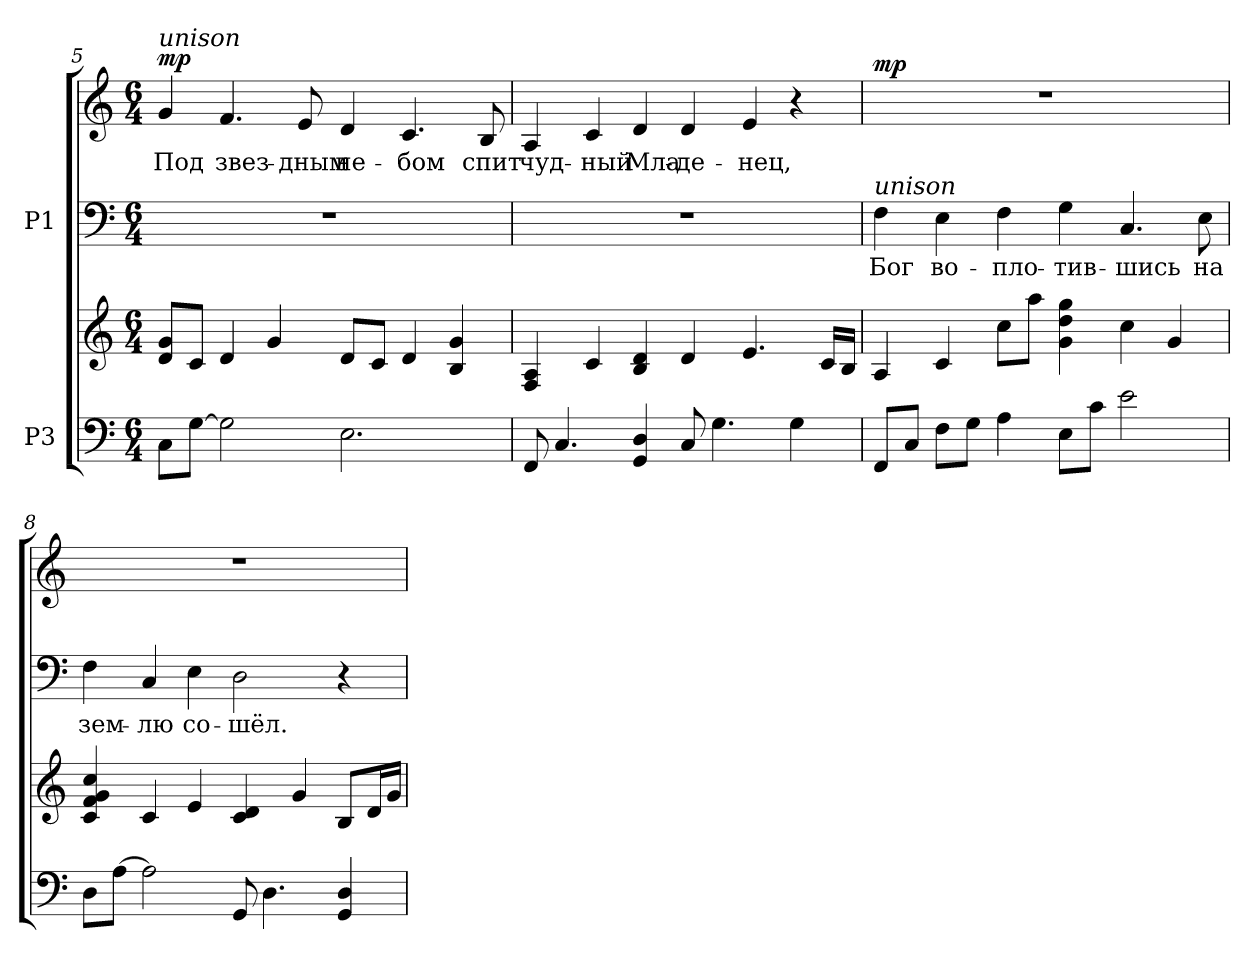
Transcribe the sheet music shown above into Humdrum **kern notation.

**kern	**kern	**kern	**text	**kern	**text	**dynam
*part2	*part2	*part1	*part1	*part1	*part1	*part1
*staff4	*staff3	*staff2	*staff2	*staff1	*staff1	*staff1/2
*I"P3	*	*I"P1	*	*	*	*
!!LO:LB:g=z
*clefF4	*clefG2	*clefF4	*	*clefG2	*	*
*k[]	*k[]	*k[]	*	*k[]	*	*
*C:	*C:	*C:	*	*C:	*	*
*M6/4	*M6/4	*M6/4	*	*M6/4	*	*
=5	=5	=5	=5	=5	=5	=5
!	!	!LO:N:vis=1	!	!	!	!
!	!	!	!	!LO:TX:a:i:t=unison	!	!
!	!	!	!	!	!LO:LY:b:color=#000000	!
8Ci\L	8di/ 8giL	1.r	.	4gi/	Под	mp
[>8Gi\J	8ci/J	.	.	.	.	.
!	!	!	!	!	!LO:LY:b:color=#000000	!
2Gi\]	4di/	.	.	4.fi/	звез-	.
.	4gi/	.	.	.	.	.
!	!	!	!	!	!LO:LY:b:color=#000000	!
.	.	.	.	8ei/	-дным	.
!	!	!	!	!	!LO:LY:b:color=#000000	!
2.Ei\	8di/L	.	.	4di/	не-	.
.	8ci/J	.	.	.	.	.
!	!	!	!	!	!LO:LY:b:color=#000000	!
.	4di/	.	.	4.ci/	-бом	.
.	4Bi/ 4gi	.	.	.	.	.
!	!	!	!	!	!LO:LY:b:color=#000000	!
.	.	.	.	8Bi/	спит	.
=6	=6	=6	=6	=6	=6	=6
!	!	!LO:N:vis=1	!	!	!	!
!	!	!	!	!	!LO:LY:b:color=#000000	!
8FFi/	4Fi/ 4Ai	1.r	.	4Ai/	чуд-	.
4.Ci/	.	.	.	.	.	.
!	!	!	!	!	!LO:LY:b:color=#000000	!
.	4ci/	.	.	4ci/	-ный	.
!	!	!	!	!	!LO:LY:b:color=#000000	!
4GGi/ 4Di	4Bi/ 4di	.	.	4di/	Мла-	.
!	!	!	!	!	!LO:LY:b:color=#000000	!
8Ci/	4di/	.	.	4di/	-де-	.
4.Gi\	.	.	.	.	.	.
!	!	!	!	!	!LO:LY:b:color=#000000	!
.	4.ei/	.	.	4ei/	-нец,	.
4Gi\	.	.	.	4r	.	.
.	16ci/LL	.	.	.	.	.
.	16Bi/JJ	.	.	.	.	.
=7	=7	=7	=7	=7	=7	=7
!	!	!LO:TX:a:i:t=unison	!	!	!	!
!	!	!	!LO:LY:a:color=#000000	!LO:N:vis=1	!	!
8FFi/L	4Ai/	4Fi\	Бог	1.r	.	mp
8Ci/J	.	.	.	.	.	.
!	!	!	!LO:LY:a:color=#000000	!	!	!
8Fi\L	4ci/	4Ei\	во-	.	.	.
8Gi\J	.	.	.	.	.	.
!	!	!	!LO:LY:a:color=#000000	!	!	!
4Ai\	8cci\L	4Fi\	-пло-	.	.	.
.	8aai\J	.	.	.	.	.
!	!	!	!LO:LY:a:color=#000000	!	!	!
8Ei\L	4gi\ 4ddi 4ggi	4Gi\	-тив-	.	.	.
8ci\J	.	.	.	.	.	.
!	!	!	!LO:LY:a:color=#000000	!	!	!
2ei\	4cci\	4.Ci/	-шись	.	.	.
.	4gi/	.	.	.	.	.
!	!	!	!LO:LY:a:color=#000000	!	!	!
.	.	8Ei\	на	.	.	.
!!LO:LB:g=z
=8	=8	=8	=8	=8	=8	=8
!	!	!	!LO:LY:a:color=#000000	!LO:N:vis=1	!	!
8Di\L	4ci/ 4fi 4gi 4cci	4Fi\	зем-	1.r	.	.
[>8Ai\J	.	.	.	.	.	.
!	!	!	!LO:LY:a:color=#000000	!	!	!
2Ai\]	4ci/	4Ci/	-лю	.	.	.
!	!	!	!LO:LY:a:color=#000000	!	!	!
.	4ei/	4Ei\	со-	.	.	.
!	!	!	!LO:LY:a:color=#000000	!	!	!
8GGi/	4ci/ 4di	2Di\	-шёл.	.	.	.
4.Di\	.	.	.	.	.	.
.	4gi/	.	.	.	.	.
4GGi/ 4Di	8Bi/L	4r	.	.	.	.
.	16di/L	.	.	.	.	.
.	16gi/JJ	.	.	.	.	.
=	=	=	=	=	=	=
*-	*-	*-	*-	*-	*-	*-
